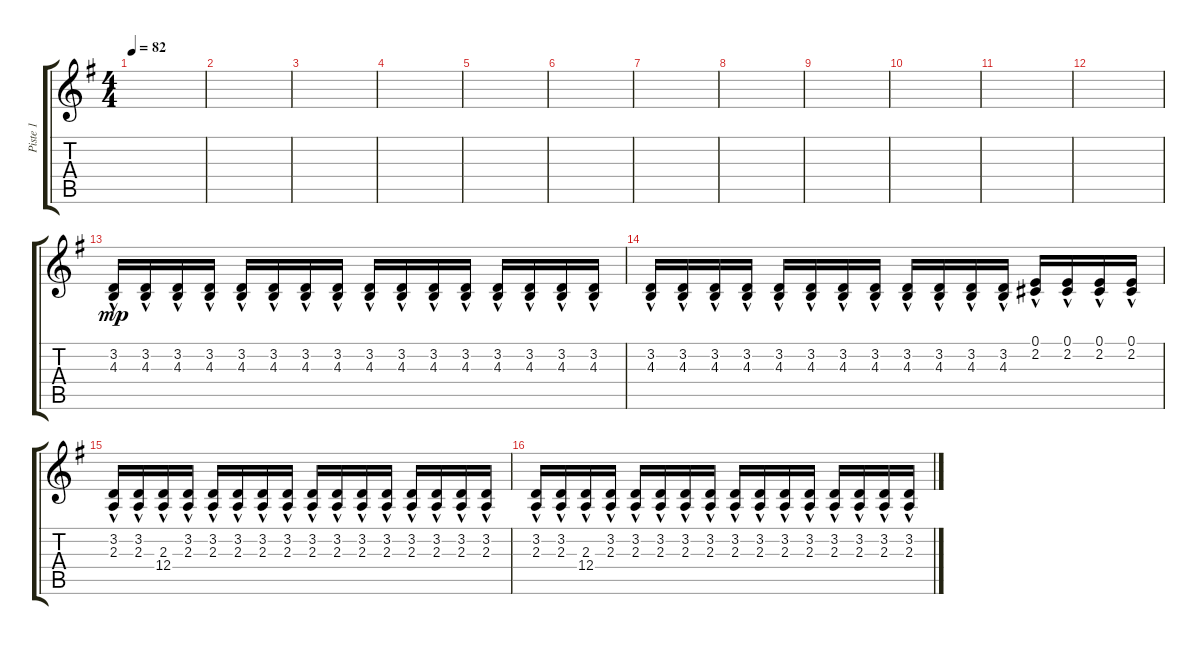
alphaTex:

\track ("Piste 1" "Piste 1") {instrument synthbrass1}
\staff {score tabs}
\tuning (E4 B3 G3 D3 A2 E2) {hide}
\ts (4 4)
\tempo 82
\clef g2
\ks g
|
|
|
|
|
|
|
|
|
|
|
|
(3.2{hac} 4.3{hac}).16{dy mp} (3.2{hac} 4.3{hac}).16 (3.2{hac} 4.3{hac}).16 (3.2{hac} 4.3{hac}).16 (3.2{hac} 4.3{hac}).16 (3.2{hac} 4.3{hac}).16 (3.2{hac} 4.3{hac}).16 (3.2{hac} 4.3{hac}).16 (3.2{hac} 4.3{hac}).16 (3.2{hac} 4.3{hac}).16 (3.2{hac} 4.3{hac}).16 (3.2{hac} 4.3{hac}).16 (3.2{hac} 4.3{hac}).16 (3.2{hac} 4.3{hac}).16 (3.2{hac} 4.3{hac}).16 (3.2{hac} 4.3{hac}).16 |
(3.2{hac} 4.3{hac}).16 (3.2{hac} 4.3{hac}).16 (3.2{hac} 4.3{hac}).16 (3.2{hac} 4.3{hac}).16 (3.2{hac} 4.3{hac}).16 (3.2{hac} 4.3{hac}).16 (3.2{hac} 4.3{hac}).16 (3.2{hac} 4.3{hac}).16 (3.2{hac} 4.3{hac}).16 (3.2{hac} 4.3{hac}).16 (3.2{hac} 4.3{hac}).16 (3.2{hac} 4.3{hac}).16 (0.1{hac} 2.2{hac}).16 (0.1{hac} 2.2{hac}).16 (0.1{hac} 2.2{hac}).16 (0.1{hac} 2.2{hac}).16 |
(3.2{hac} 2.3{hac}).16 (3.2{hac} 2.3{hac}).16 (2.3{hac} 12.4{hac}).16 (3.2{hac} 2.3{hac}).16 (3.2{hac} 2.3{hac}).16 (3.2{hac} 2.3{hac}).16 (3.2{hac} 2.3{hac}).16 (3.2{hac} 2.3{hac}).16 (3.2{hac} 2.3{hac}).16 (3.2{hac} 2.3{hac}).16 (3.2{hac} 2.3{hac}).16 (3.2{hac} 2.3{hac}).16 (3.2{hac} 2.3{hac}).16 (3.2{hac} 2.3{hac}).16 (3.2{hac} 2.3{hac}).16 (3.2{hac} 2.3{hac}).16 |
(3.2{hac} 2.3{hac}).16 (3.2{hac} 2.3{hac}).16 (2.3{hac} 12.4{hac}).16 (3.2{hac} 2.3{hac}).16 (3.2{hac} 2.3{hac}).16 (3.2{hac} 2.3{hac}).16 (3.2{hac} 2.3{hac}).16 (3.2{hac} 2.3{hac}).16 (3.2{hac} 2.3{hac}).16 (3.2{hac} 2.3{hac}).16 (3.2{hac} 2.3{hac}).16 (3.2{hac} 2.3{hac}).16 (3.2{hac} 2.3{hac}).16 (3.2{hac} 2.3{hac}).16 (3.2{hac} 2.3{hac}).16 (3.2{hac} 2.3{hac}).16
